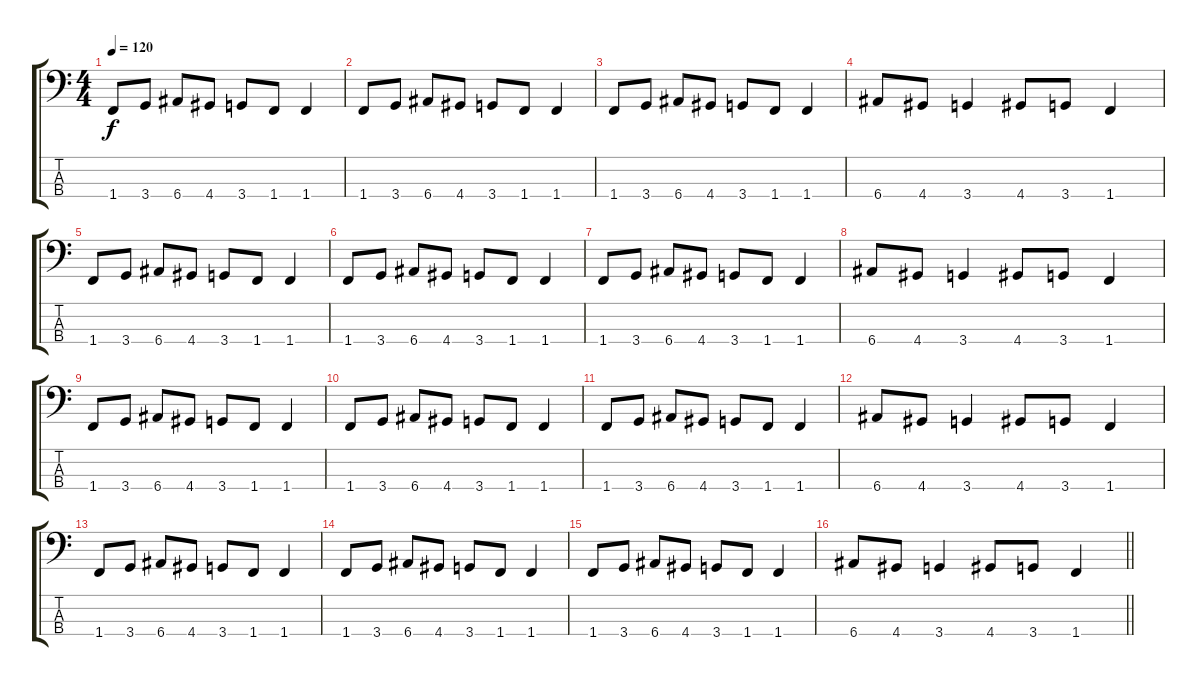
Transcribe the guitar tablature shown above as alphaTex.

\track "" {instrument electricbasspick}
\staff {score tabs}
\tuning (G2 D2 A1 E1) {hide}
\ts (4 4)
\tempo 120
\clef f4
\ks c
1.4.8{dy f} 3.4.8 6.4.8 4.4.8 3.4.8 1.4.8 1.4.4 |
1.4.8 3.4.8 6.4.8 4.4.8 3.4.8 1.4.8 1.4.4 |
1.4.8 3.4.8 6.4.8 4.4.8 3.4.8 1.4.8 1.4.4 |
6.4.8 4.4.8 3.4.4 4.4.8 3.4.8 1.4.4 |
1.4.8 3.4.8 6.4.8 4.4.8 3.4.8 1.4.8 1.4.4 |
1.4.8 3.4.8 6.4.8 4.4.8 3.4.8 1.4.8 1.4.4 |
1.4.8 3.4.8 6.4.8 4.4.8 3.4.8 1.4.8 1.4.4 |
6.4.8 4.4.8 3.4.4 4.4.8 3.4.8 1.4.4 |
1.4.8 3.4.8 6.4.8 4.4.8 3.4.8 1.4.8 1.4.4 |
1.4.8 3.4.8 6.4.8 4.4.8 3.4.8 1.4.8 1.4.4 |
1.4.8 3.4.8 6.4.8 4.4.8 3.4.8 1.4.8 1.4.4 |
6.4.8 4.4.8 3.4.4 4.4.8 3.4.8 1.4.4 |
1.4.8 3.4.8 6.4.8 4.4.8 3.4.8 1.4.8 1.4.4 |
1.4.8 3.4.8 6.4.8 4.4.8 3.4.8 1.4.8 1.4.4 |
1.4.8 3.4.8 6.4.8 4.4.8 3.4.8 1.4.8 1.4.4 |
\barLineRight lightlight
6.4.8 4.4.8 3.4.4 4.4.8 3.4.8 1.4.4
